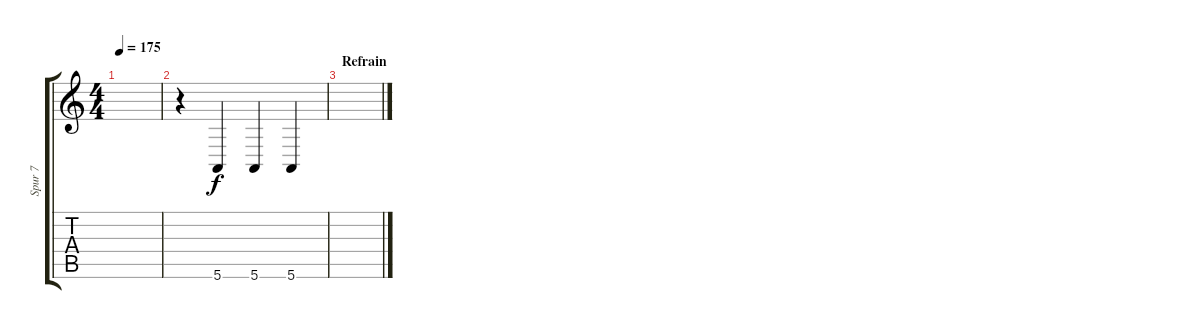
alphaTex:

\track ("Spur 7" "Spur 7") {instrument clarinet}
\staff {score tabs}
\tuning (E4 B3 G3 D3 A2 E2) {hide}
\ts (4 4)
\tempo 175
\clef g2
\ks c
|
r.4 5.6.4 5.6.4 5.6.4 |
\section ("" "Refrain")
